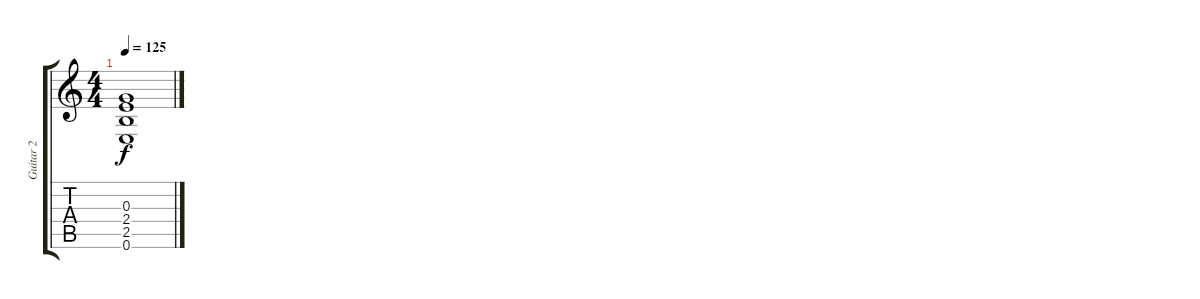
\track ("Guitar 2" "Guitar 2") {instrument overdrivenguitar}
\staff {score tabs}
\tuning (E4 B3 G3 D3 A2 E2) {hide}
\ts (4 4)
\tempo 125
\clef g2
\ks c
(0.3 2.4 2.5 0.6).1{dy f}
